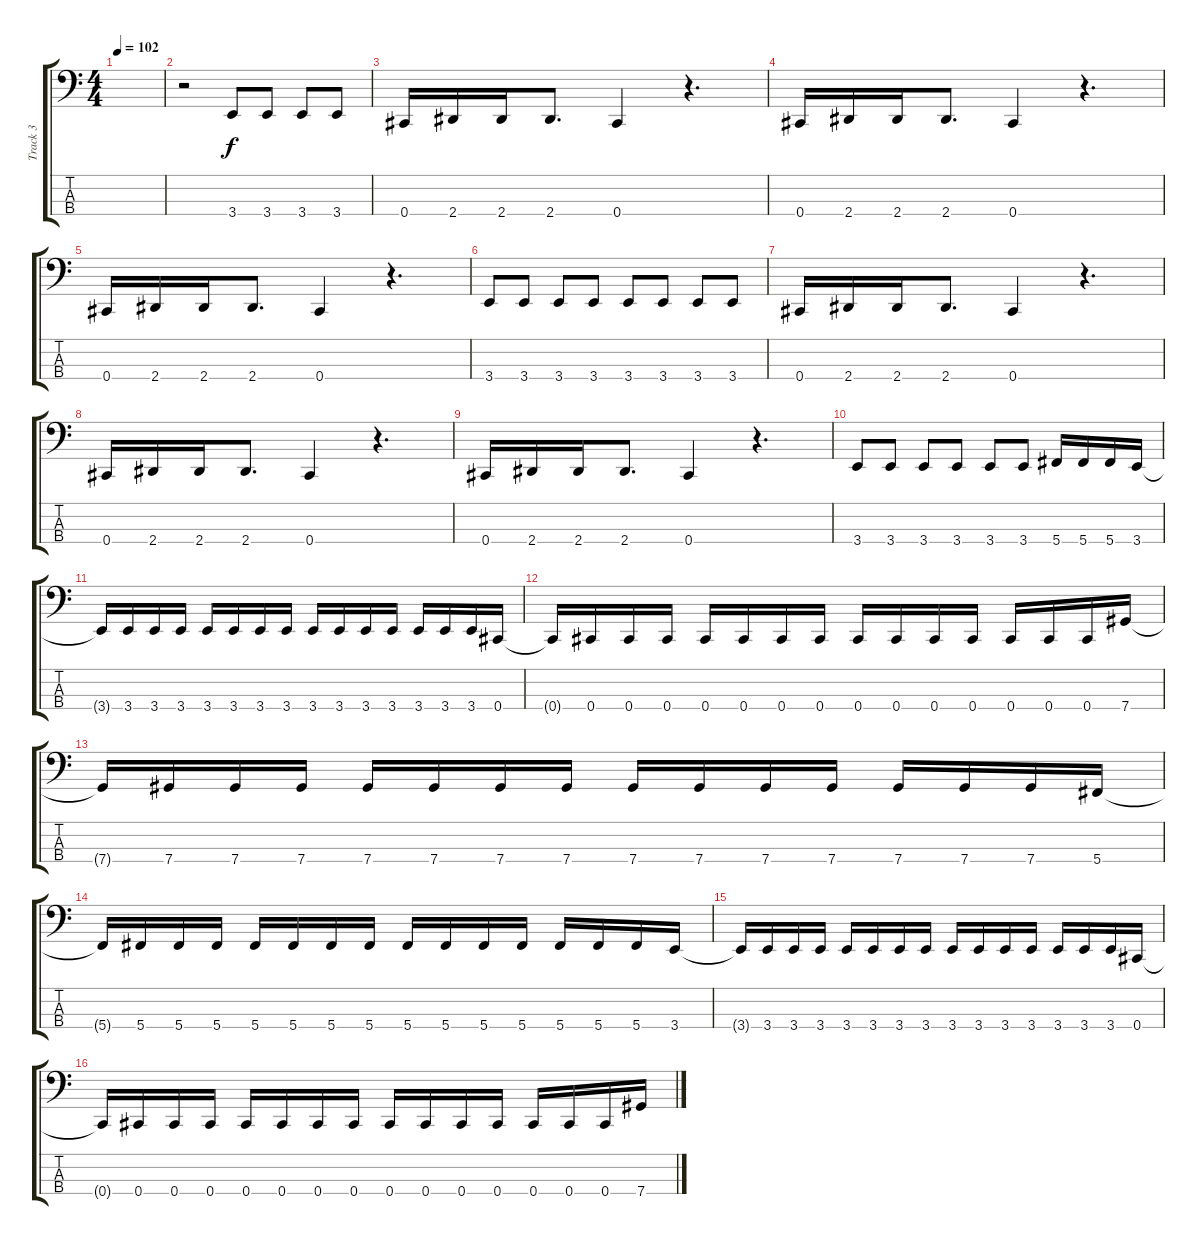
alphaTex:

\track ("Track 3" "Track 3") {instrument electricbasspick}
\staff {score tabs}
\tuning (Gb2 Db2 Ab1 Db1) {hide}
\ts (4 4)
\tempo 102
\clef f4
\ks c
|
r.2 3.4.8 3.4.8 3.4.8 3.4.8 |
0.4.16 2.4.16 2.4.16 2.4.8{d} 0.4.4 r.4{d} |
0.4.16 2.4.16 2.4.16 2.4.8{d} 0.4.4 r.4{d} |
0.4.16 2.4.16 2.4.16 2.4.8{d} 0.4.4 r.4{d} |
3.4.8 3.4.8 3.4.8 3.4.8 3.4.8 3.4.8 3.4.8 3.4.8 |
0.4.16 2.4.16 2.4.16 2.4.8{d} 0.4.4 r.4{d} |
0.4.16 2.4.16 2.4.16 2.4.8{d} 0.4.4 r.4{d} |
0.4.16 2.4.16 2.4.16 2.4.8{d} 0.4.4 r.4{d} |
3.4.8 3.4.8 3.4.8 3.4.8 3.4.8 3.4.8 5.4.16 5.4.16 5.4.16 3.4.16 |
3.4{t}.16 3.4.16 3.4.16 3.4.16 3.4.16 3.4.16 3.4.16 3.4.16 3.4.16 3.4.16 3.4.16 3.4.16 3.4.16 3.4.16 3.4.16 0.4.16 |
0.4{t}.16 0.4.16 0.4.16 0.4.16 0.4.16 0.4.16 0.4.16 0.4.16 0.4.16 0.4.16 0.4.16 0.4.16 0.4.16 0.4.16 0.4.16 7.4.16 |
7.4{t}.16 7.4.16 7.4.16 7.4.16 7.4.16 7.4.16 7.4.16 7.4.16 7.4.16 7.4.16 7.4.16 7.4.16 7.4.16 7.4.16 7.4.16 5.4.16 |
5.4{t}.16 5.4.16 5.4.16 5.4.16 5.4.16 5.4.16 5.4.16 5.4.16 5.4.16 5.4.16 5.4.16 5.4.16 5.4.16 5.4.16 5.4.16 3.4.16 |
3.4{t}.16 3.4.16 3.4.16 3.4.16 3.4.16 3.4.16 3.4.16 3.4.16 3.4.16 3.4.16 3.4.16 3.4.16 3.4.16 3.4.16 3.4.16 0.4.16 |
0.4{t}.16 0.4.16 0.4.16 0.4.16 0.4.16 0.4.16 0.4.16 0.4.16 0.4.16 0.4.16 0.4.16 0.4.16 0.4.16 0.4.16 0.4.16 7.4.16
